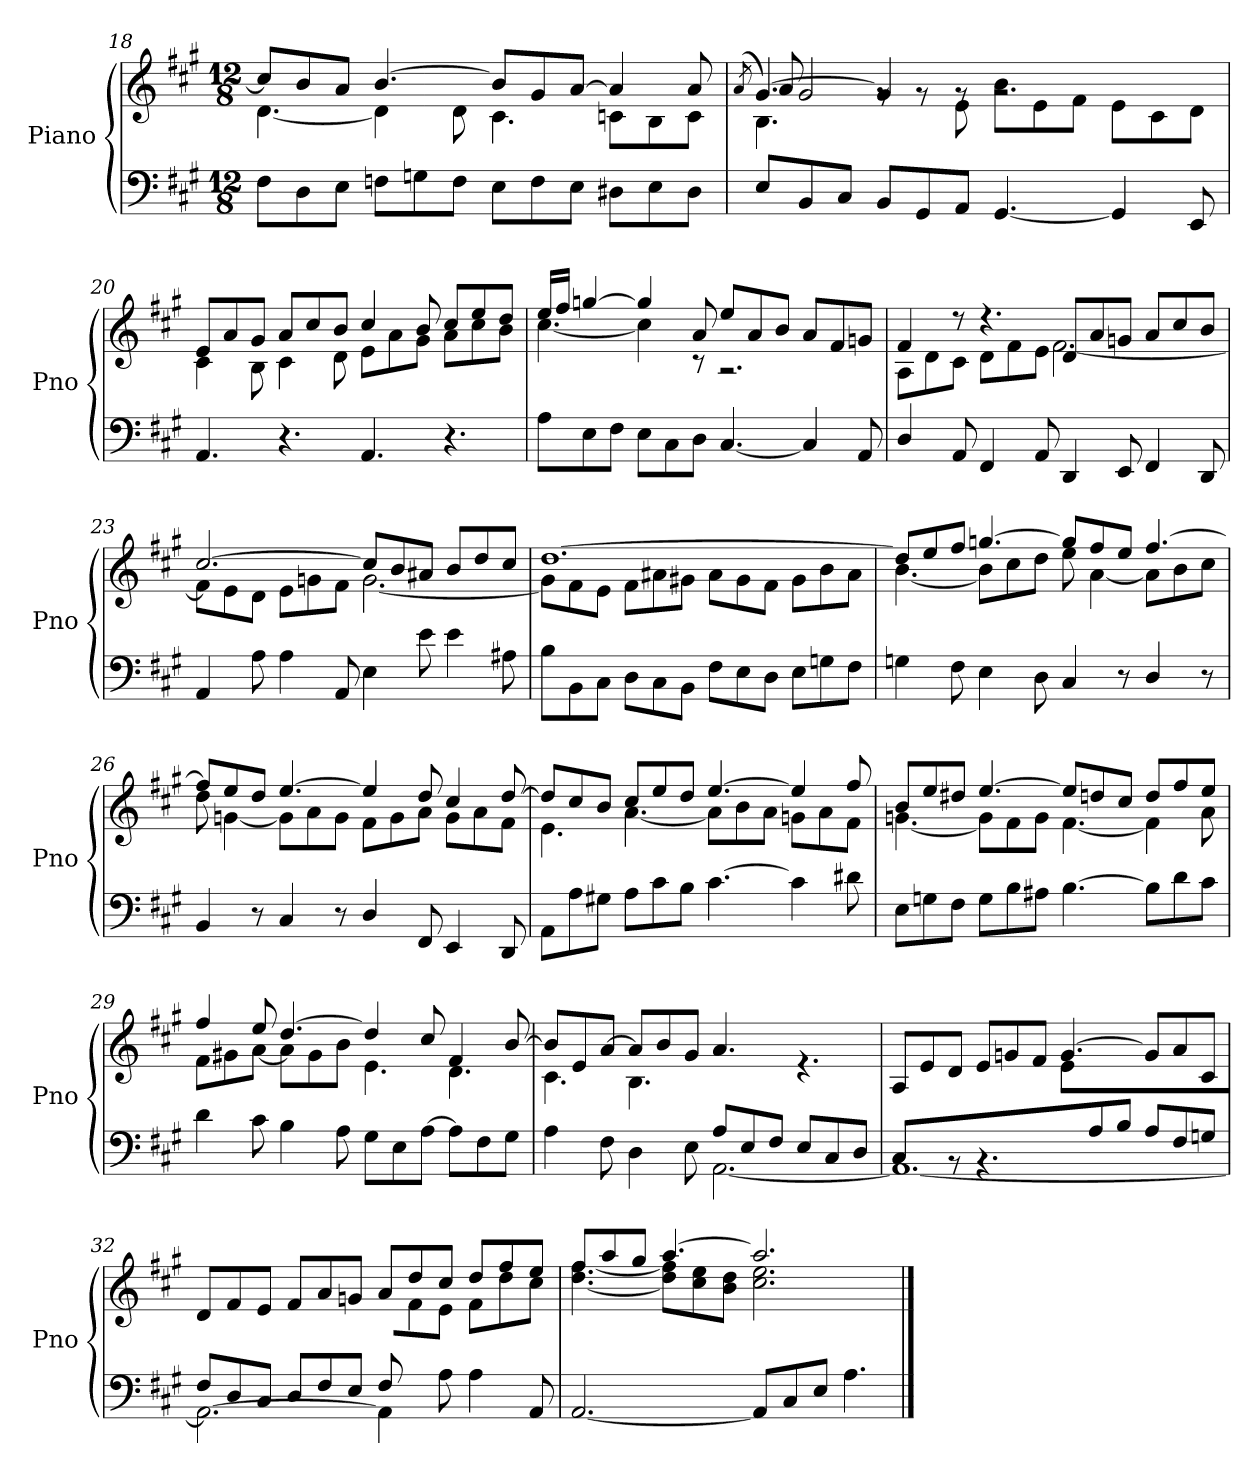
**kern	**kern
*part1	*part1
*staff2	*staff1
*I"Piano	*
*I'Pno	*
*clefF4	*clefG2
*k[f#c#g#]	*k[f#c#g#]
*M12/8	*M12/8
=18	=18
*	*^
8F#\L	8cc#/L]	[4.d\
8D\	8b/	.
8E\J	8a/J	.
8Fn\L	[4.b/	4d\]
8Gn\	.	.
8F\J	.	8d\
8E\L	8b/L]	4.c#\
8F\	8g#/	.
8E\J	[8a/J	.
8D#X\L	4a/]	8cn\L
8E\	.	8B\
8D#\J	8a/	8c\J
*	*v	*v
!!LO:LB:g=z
=19	=19
.	(>8qa/
*	*^
*	*	*^
8E/L	[4.g#/)	4.B\	8a
8BB/	.	.	2g#
8C#/J	.	.	.
8BB/L	4g#/]	8rg	.
8GG#/	.	8rg	.
8AA/J	8rg	8e\	2..ryy
[4.GG#/	2.rg	8b\L	.
.	.	8e\	.
.	.	8f#\J	.
4GG#/]	.	8e\L	.
.	.	8c#\	.
8EE/	.	8d\J	.
*	*	*v	*v
=20	=20	=20
4.AA/	8e/L	4c#\
.	8a/	.
.	8g#/J	8B\
4.r	8a/L	4c#\
.	8cc#/	.
.	8b/J	8d\
4.AA/	4cc#/	8e\L
.	.	8a\
.	8b/	8g#\J
4.r	8cc#/L	8a\L
.	8ee/	8cc#\
.	8dd/J	8b\J
=21	=21	=21
8A\L	16ee/LL	[4.cc#\
.	16ff#/JJ	.
8E\	[4ggn/	.
8F#\J	.	.
8E\L	4gg/]	4cc#\]
8C#\	.	.
8D\J	8a/	8r
[4.C#/	8ee/L	2.r
.	8a/	.
.	8b/J	.
4C#/]	8a/L	.
.	8f#/	.
8AA/	8gn/J	.
!!LO:LB:g=z	!!
=22	=22	=22
4D/	4f#/	8A\L
.	.	8d\
8AA/	8r	8c#\J
4FF#/	4.r	8d\L
.	.	8f#\
8AA/	.	8e\J
4DD/	8d/L	[2.f#\
.	8a/	.
8EE/	8gn/J	.
4FF#/	8a/L	.
.	8cc#/	.
8DD/	8b/J	.
=23	=23	=23
4AA/	[2.cc#/	8f#\L]
.	.	8e\
8A\	.	8d\J
4A\	.	8e\L
.	.	8gn\
8AA/	.	8f#\J
4E\	8cc#/L]	[2.g\
.	8b/	.
8e\	8a#X/J	.
4e\	8b/L	.
.	8dd/	.
8A#X\	8cc#/J	.
=24	=24	=24
8B\L	[1.dd	8g\L]
8BB\	.	8f#\
8C#\J	.	8e\J
8D\L	.	8f#\L
8C#\	.	8a#X\
8BB\J	.	8g#X\J
8F#\L	.	8a#\L
8E\	.	8g#\
8D\J	.	8f#\J
8E\L	.	8g#\L
8Gn\	.	8b\
8F#\J	.	8a#\J
!!LO:LB:g=z	!!
=25	=25	=25
4Gn\	8dd/L]	[4.b\
.	8ee/	.
8F#\	8ff#/J	.
4E\	[4.ggn/	8b\L]
.	.	8cc#\
8D\	.	8dd\J
4C#/	8gg/L]	8ee\
.	8ff#/	[4a\
8r	8ee/J	.
4D/	[4.ff#/	8a\L]
.	.	8b\
8r	.	8cc#\J
=26	=26	=26
4BB/	8ff#/L]	8dd\
.	8ee/	[4gn\
8r	8dd/J	.
4C#/	[4.ee/	8g\L]
.	.	8a\
8r	.	8g\J
4D/	4ee/]	8f#\L
.	.	8g\
8FF#/	8dd/	8a\J
4EE/	4cc#/	8g\L
.	.	8a\
8DD/	[8dd/	8f#\J
=27	=27	=27
8AA\L	8dd/L]	4.e\
8A\	8cc#/	.
8G#X\J	8b/J	.
8A\L	8cc#/L	[4.a\
8c#\	8ee/	.
8B\J	8dd/J	.
[4.c#\	[4.ee/	8a\L]
.	.	8b\
.	.	8a\J
4c#\]	4ee/]	8gn\L
.	.	8a\
8d#X\	8ff#/	8f#\J
!!LO:LB:g=z	!!
=28	=28	=28
8E\L	8b/L	[4.gn\
8Gn\	8ee/	.
8F#\J	8dd#X/J	.
8G\L	[4.ee/	8g\L]
8B\	.	8f#\
8A#X\J	.	8g\J
[4.B\	8ee/L]	[4.f#\
.	8ddn/	.
.	8cc#/J	.
8B\L]	8dd/L	4f#\]
8d\	8ff#/	.
8c#\J	8ee/J	8a\
=29	=29	=29
4d\	4ff#/	8f#\L
.	.	8g#X\
8c#\	8ee/	[8a\J
4B\	[4.dd/	8a\L]
.	.	8g#\
8A\	.	8b\J
8G#\L	4dd/]	4.e\
8E\	.	.
[8A\J	8cc#/	.
8A\L]	4f#/	4.d\
8F#\	.	.
8G#\J	[8b/	.
=30	=30	=30
*^	*	*
4A\	2.ryy	8b/L]	4.c#\
.	.	8e/	.
8F#\	.	[8a/J	.
4D\	.	8a/L]	4.B\
.	.	8b/	.
8E\	.	8g#/J	.
8A/L	[2.AA\	4.a/	2.ryy
8E/	.	.	.
8F#/J	.	.	.
8E/L	.	4.re	.
8C#/	.	.	.
8D/J	.	.	.
!!LO:LB:g=z	!!
=31	=31	=31	=31
4C#/	1.AA_	8A/L	2.ryy
.	.	8e/	.
8rBB	.	8d/J	.
4.rBB	.	8e/L	.
.	.	8gn/	.
.	.	8f#/J	.
8ryy	.	[4.g/	8e\L
8A/	.	.	2ryy
8B/J	.	.	.
8A/L	.	8g/L]	.
8F#/	.	8a/	.
8Gn/J	.	8c#/J	8ryy
=32	=32	=32	=32
*	*^	*	*
2.ryy	8F#/L	2.AA\_	8d/L	2..ryy
.	8D/	.	8f#/	.
.	8C#/J	.	8e/J	.
.	8D/L	.	8f#/L	.
.	8F#/	.	8a/	.
.	8E/J	.	8gn/J	.
8F#/L	4ryy	4AA\]	8a/L	.
2ryy	.	.	8dd/	8f#\
.	8A\	2ryy	8cc#/J	8e\J
.	4A\	.	8dd/L	8f#\L
.	.	.	8ff#/	8dd\
8ryy	8AA/	.	8ee/J	8cc#\J
*v	*v	*v	*	*
=33	=33	=33
[2.AA/	8ff#L	[4.dd\ [4.ff#\
.	8aa/	.
.	8gg#/J	.
.	[4.aa/	8dd\] 8ff#\]L
.	.	8cc#\ 8ee\
.	.	8b\ 8dd\J
8AA/L]	2.aa/]	2.cc#\ 2.ee\
8C#/	.	.
8E/J	.	.
4.A\	.	.
*	*v	*v
==	==
*-	*-
